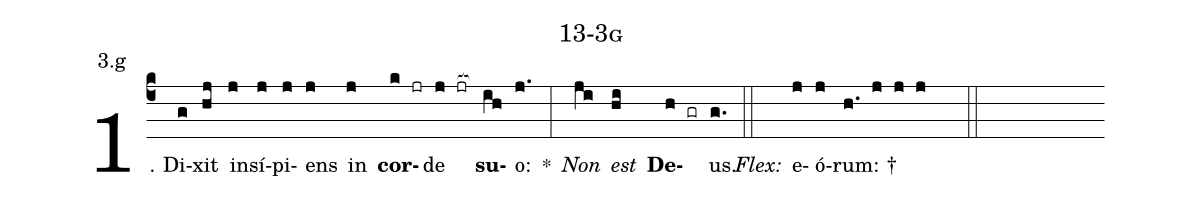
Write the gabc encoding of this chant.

name: 13-3g;
annotation: 3.g;
%%
(c4)1. Di(g)xit(hj) in(j)sí(j)pi(j)ens(j) in(j) <b>cor</b>(k jr)de(j jr[ocb:1{]) <b>su</b>(ih[ocb:0}])o:(j.) *(:) <i>Non</i>(ji) <i>est</i>(hi) <b>De</b>(h gr)us.(g.) (::)
<i>Flex:</i>()  e(j)ó(j)rum: †(h. j j j  ::)
